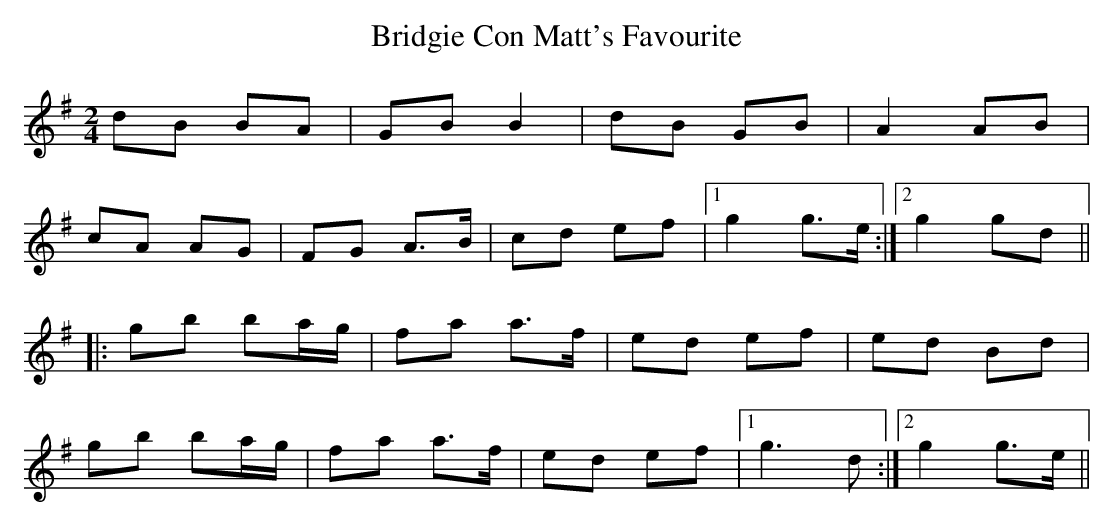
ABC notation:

X:1
T:Bridgie Con Matt's Favourite
M:2/4
L:1/8
K:G
dB BA | GB B2 | dB GB | A2 AB |
cA AG | FG A>B | cd ef |1 g2 g>e :|2 g2 gd ||
|: gb ba/g/ | fa a>f | ed ef | ed Bd |
gb ba/g/ | fa a>f | ed ef |1 g3 d :|2 g2 g>e ||
